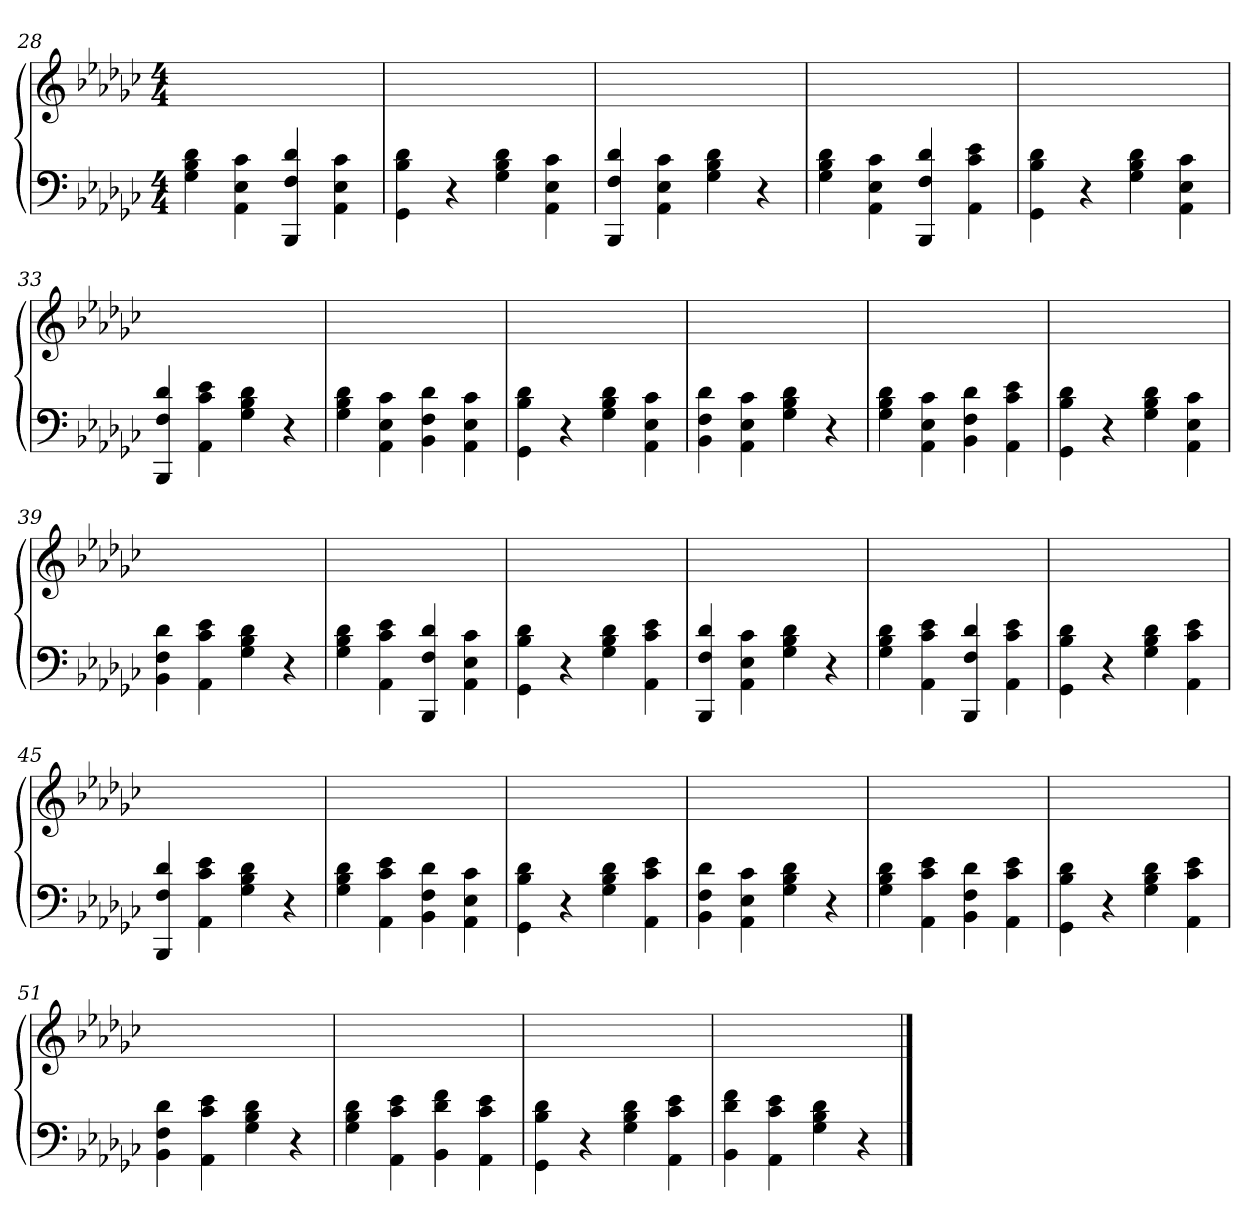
**kern	**kern
*part2	*part1
*staff2	*staff1
*clefF4	*clefG2
*k[b-e-a-d-g-c-]	*k[b-e-a-d-g-c-]
*G-:	*G-:
*M4/4	*M4/4
=28	=28
4G- 4B- 4d-	1ryy
4AA- 4E- 4c-	.
4BBB- 4F 4d-	.
4AA- 4E- 4c-	.
=29	=29
4GG- 4B- 4d-	1ryy
4r	.
4G- 4B- 4d-	.
4AA- 4E- 4c-	.
=30	=30
4BBB- 4F 4d-	1ryy
4AA- 4E- 4c-	.
4G- 4B- 4d-	.
4r	.
=31	=31
4G- 4B- 4d-	1ryy
4AA- 4E- 4c-	.
4BBB- 4F 4d-	.
4AA- 4c- 4e-	.
=32	=32
4GG- 4B- 4d-	1ryy
4r	.
4G- 4B- 4d-	.
4AA- 4E- 4c-	.
=33	=33
4BBB- 4F 4d-	1ryy
4AA- 4c- 4e-	.
4G- 4B- 4d-	.
4r	.
=34	=34
4G- 4B- 4d-	1ryy
4AA- 4E- 4c-	.
4BB- 4F 4d-	.
4AA- 4E- 4c-	.
=35	=35
4GG- 4B- 4d-	1ryy
4r	.
4G- 4B- 4d-	.
4AA- 4E- 4c-	.
=36	=36
4BB- 4F 4d-	1ryy
4AA- 4E- 4c-	.
4G- 4B- 4d-	.
4r	.
=37	=37
4G- 4B- 4d-	1ryy
4AA- 4E- 4c-	.
4BB- 4F 4d-	.
4AA- 4c- 4e-	.
=38	=38
4GG- 4B- 4d-	1ryy
4r	.
4G- 4B- 4d-	.
4AA- 4E- 4c-	.
=39	=39
4BB- 4F 4d-	1ryy
4AA- 4c- 4e-	.
4G- 4B- 4d-	.
4r	.
=40	=40
4G- 4B- 4d-	1ryy
4AA- 4c- 4e-	.
4BBB- 4F 4d-	.
4AA- 4E- 4c-	.
=41	=41
4GG- 4B- 4d-	1ryy
4r	.
4G- 4B- 4d-	.
4AA- 4c- 4e-	.
=42	=42
4BBB- 4F 4d-	1ryy
4AA- 4E- 4c-	.
4G- 4B- 4d-	.
4r	.
=43	=43
4G- 4B- 4d-	1ryy
4AA- 4c- 4e-	.
4BBB- 4F 4d-	.
4AA- 4c- 4e-	.
=44	=44
4GG- 4B- 4d-	1ryy
4r	.
4G- 4B- 4d-	.
4AA- 4c- 4e-	.
=45	=45
4BBB- 4F 4d-	1ryy
4AA- 4c- 4e-	.
4G- 4B- 4d-	.
4r	.
=46	=46
4G- 4B- 4d-	1ryy
4AA- 4c- 4e-	.
4BB- 4F 4d-	.
4AA- 4E- 4c-	.
=47	=47
4GG- 4B- 4d-	1ryy
4r	.
4G- 4B- 4d-	.
4AA- 4c- 4e-	.
=48	=48
4BB- 4F 4d-	1ryy
4AA- 4E- 4c-	.
4G- 4B- 4d-	.
4r	.
=49	=49
4G- 4B- 4d-	1ryy
4AA- 4c- 4e-	.
4BB- 4F 4d-	.
4AA- 4c- 4e-	.
=50	=50
4GG- 4B- 4d-	1ryy
4r	.
4G- 4B- 4d-	.
4AA- 4c- 4e-	.
=51	=51
4BB- 4F 4d-	1ryy
4AA- 4c- 4e-	.
4G- 4B- 4d-	.
4r	.
=52	=52
4G- 4B- 4d-	1ryy
4AA- 4c- 4e-	.
4BB- 4d- 4f	.
4AA- 4c- 4e-	.
=53	=53
4GG- 4B- 4d-	1ryy
4r	.
4G- 4B- 4d-	.
4AA- 4c- 4e-	.
=54	=54
4BB- 4d- 4f	1ryy
4AA- 4c- 4e-	.
4G- 4B- 4d-	.
4r	.
==	==
*-	*-
